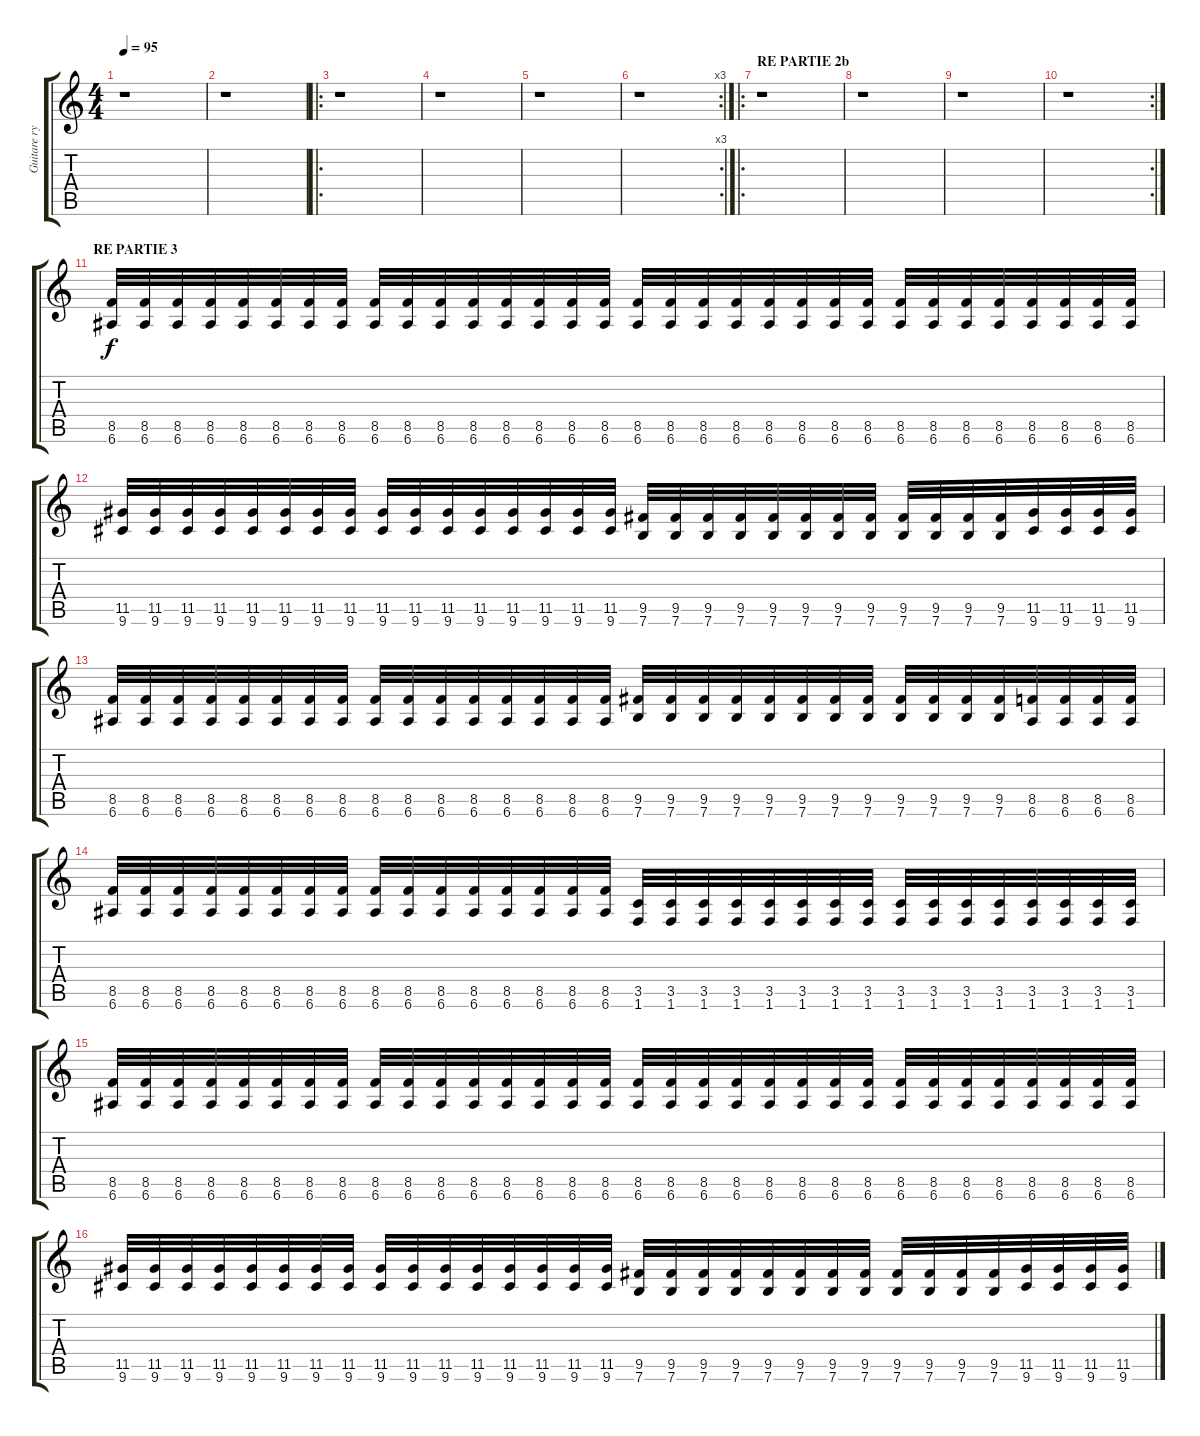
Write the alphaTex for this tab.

\track ("Guitare rythmique" "Guitare ry") {instrument overdrivenguitar}
\staff {score tabs}
\tuning (E4 B3 G3 D3 A2 E2) {hide}
\ts (4 4)
\tempo 95
\clef g2
\ks c
r.1{dy f} |
r.1 |
\ro
r.1 |
r.1 |
r.1 |
\rc 3
r.1 |
\ro
\section ("" "RE PARTIE 2b")
r.1 |
r.1 |
r.1 |
\rc 2
r.1 |
\section ("" "RE PARTIE 3")
(8.5 6.6).32 (8.5 6.6).32 (8.5 6.6).32 (8.5 6.6).32 (8.5 6.6).32 (8.5 6.6).32 (8.5 6.6).32 (8.5 6.6).32 (8.5 6.6).32 (8.5 6.6).32 (8.5 6.6).32 (8.5 6.6).32 (8.5 6.6).32 (8.5 6.6).32 (8.5 6.6).32 (8.5 6.6).32 (8.5 6.6).32 (8.5 6.6).32 (8.5 6.6).32 (8.5 6.6).32 (8.5 6.6).32 (8.5 6.6).32 (8.5 6.6).32 (8.5 6.6).32 (8.5 6.6).32 (8.5 6.6).32 (8.5 6.6).32 (8.5 6.6).32 (8.5 6.6).32 (8.5 6.6).32 (8.5 6.6).32 (8.5 6.6).32 |
(11.5 9.6).32 (11.5 9.6).32 (11.5 9.6).32 (11.5 9.6).32 (11.5 9.6).32 (11.5 9.6).32 (11.5 9.6).32 (11.5 9.6).32 (11.5 9.6).32 (11.5 9.6).32 (11.5 9.6).32 (11.5 9.6).32 (11.5 9.6).32 (11.5 9.6).32 (11.5 9.6).32 (11.5 9.6).32 (9.5 7.6).32 (9.5 7.6).32 (9.5 7.6).32 (9.5 7.6).32 (9.5 7.6).32 (9.5 7.6).32 (9.5 7.6).32 (9.5 7.6).32 (9.5 7.6).32 (9.5 7.6).32 (9.5 7.6).32 (9.5 7.6).32 (11.5 9.6).32 (11.5 9.6).32 (11.5 9.6).32 (11.5 9.6).32 |
(8.5 6.6).32 (8.5 6.6).32 (8.5 6.6).32 (8.5 6.6).32 (8.5 6.6).32 (8.5 6.6).32 (8.5 6.6).32 (8.5 6.6).32 (8.5 6.6).32 (8.5 6.6).32 (8.5 6.6).32 (8.5 6.6).32 (8.5 6.6).32 (8.5 6.6).32 (8.5 6.6).32 (8.5 6.6).32 (9.5 7.6).32 (9.5 7.6).32 (9.5 7.6).32 (9.5 7.6).32 (9.5 7.6).32 (9.5 7.6).32 (9.5 7.6).32 (9.5 7.6).32 (9.5 7.6).32 (9.5 7.6).32 (9.5 7.6).32 (9.5 7.6).32 (8.5 6.6).32 (8.5 6.6).32 (8.5 6.6).32 (8.5 6.6).32 |
(8.5 6.6).32 (8.5 6.6).32 (8.5 6.6).32 (8.5 6.6).32 (8.5 6.6).32 (8.5 6.6).32 (8.5 6.6).32 (8.5 6.6).32 (8.5 6.6).32 (8.5 6.6).32 (8.5 6.6).32 (8.5 6.6).32 (8.5 6.6).32 (8.5 6.6).32 (8.5 6.6).32 (8.5 6.6).32 (3.5 1.6).32 (3.5 1.6).32 (3.5 1.6).32 (3.5 1.6).32 (3.5 1.6).32 (3.5 1.6).32 (3.5 1.6).32 (3.5 1.6).32 (3.5 1.6).32 (3.5 1.6).32 (3.5 1.6).32 (3.5 1.6).32 (3.5 1.6).32 (3.5 1.6).32 (3.5 1.6).32 (3.5 1.6).32 |
(8.5 6.6).32 (8.5 6.6).32 (8.5 6.6).32 (8.5 6.6).32 (8.5 6.6).32 (8.5 6.6).32 (8.5 6.6).32 (8.5 6.6).32 (8.5 6.6).32 (8.5 6.6).32 (8.5 6.6).32 (8.5 6.6).32 (8.5 6.6).32 (8.5 6.6).32 (8.5 6.6).32 (8.5 6.6).32 (8.5 6.6).32 (8.5 6.6).32 (8.5 6.6).32 (8.5 6.6).32 (8.5 6.6).32 (8.5 6.6).32 (8.5 6.6).32 (8.5 6.6).32 (8.5 6.6).32 (8.5 6.6).32 (8.5 6.6).32 (8.5 6.6).32 (8.5 6.6).32 (8.5 6.6).32 (8.5 6.6).32 (8.5 6.6).32 |
(11.5 9.6).32 (11.5 9.6).32 (11.5 9.6).32 (11.5 9.6).32 (11.5 9.6).32 (11.5 9.6).32 (11.5 9.6).32 (11.5 9.6).32 (11.5 9.6).32 (11.5 9.6).32 (11.5 9.6).32 (11.5 9.6).32 (11.5 9.6).32 (11.5 9.6).32 (11.5 9.6).32 (11.5 9.6).32 (9.5 7.6).32 (9.5 7.6).32 (9.5 7.6).32 (9.5 7.6).32 (9.5 7.6).32 (9.5 7.6).32 (9.5 7.6).32 (9.5 7.6).32 (9.5 7.6).32 (9.5 7.6).32 (9.5 7.6).32 (9.5 7.6).32 (11.5 9.6).32 (11.5 9.6).32 (11.5 9.6).32 (11.5 9.6).32
